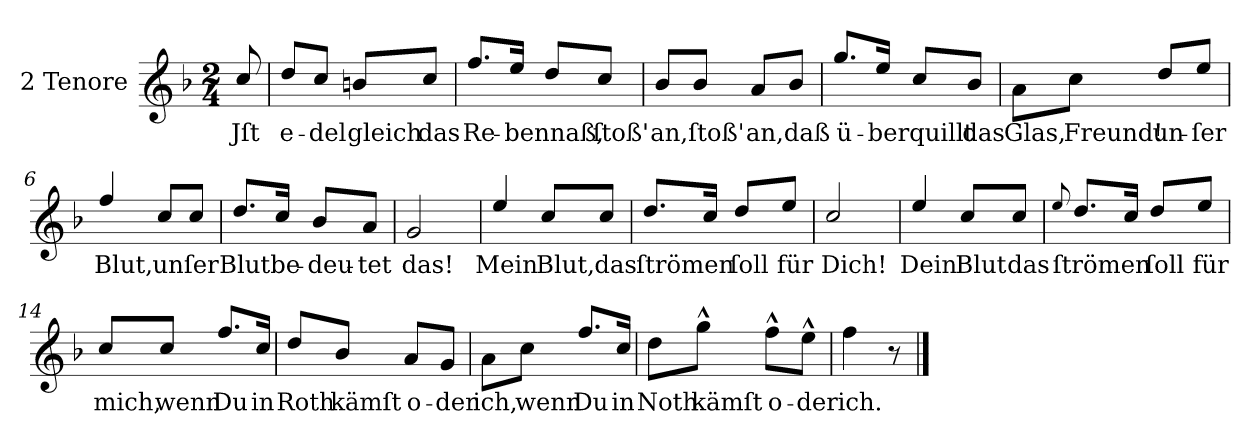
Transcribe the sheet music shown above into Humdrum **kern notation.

**kern	**text
*part1	*part1
*staff1	*staff1
*I"2 Tenore	*
*I'T	*
*clefG2	*
*k[b-]	*
*F:	*
*M2/4	*
=	=
8cc/	Jſt
=1	=1
8dd/L	e-
8cc/J	-del
8bn/L	gleich
8cc/J	das
=2	=2
8.ff/L	Re-
16ee/Jk	-bennaß,
8dd/L	.
8cc/J	ſtoß'
=3	=3
8b-/L	an,
8b-/J	ſtoß'
8a/L	an,
8b-/J	daß
=4	=4
8.gg/L	ü-
16ee/Jk	-berquillt
8cc/L	.
8b-/J	das
=5	=5
8a\L	Glas,
8cc\J	Freund!
8dd/L	un-
8ee/J	-ſer
=6	=6
4ff/	Blut,
8cc/L	unſer
8cc/J	.
=7	=7
8.dd/L	Blut
16cc/Jk	be-
8b-/L	-deu-
8a/J	-tet
=8	=8
2g	das!
=9	=9
4ee/	Mein
8cc/L	Blut,
8cc/J	das
=10	=10
8.dd/L	ſtrömen
16cc/Jk	.
8dd/L	ſoll
8ee/J	für
=11	=11
2cc/	Dich!
=12	=12
4ee/	Dein
8cc/L	Blut
8cc/J	das
=13	=13
8qqee	.
8.dd/L	ſtrömen
16cc/Jk	.
8dd/L	ſoll
8ee/J	für
=14	=14
8cc/L	mich,
8cc/J	wenn
8.ff/L	Du
16cc/Jk	in
=15	=15
8dd/L	Roth
8b-/J	kämſt
8a/L	o-
8g/J	-der
=16	=16
8a\L	ich,
8cc\J	wenn
8.ff/L	Du
16cc/Jk	in
=17	=17
8dd\L	Noth
8gg^^\J	kämſt
8ff^^\L	o-
8ee^^\J	-der
=18	=18
4ff	ich.
8r	.
==	==
*-	*-
